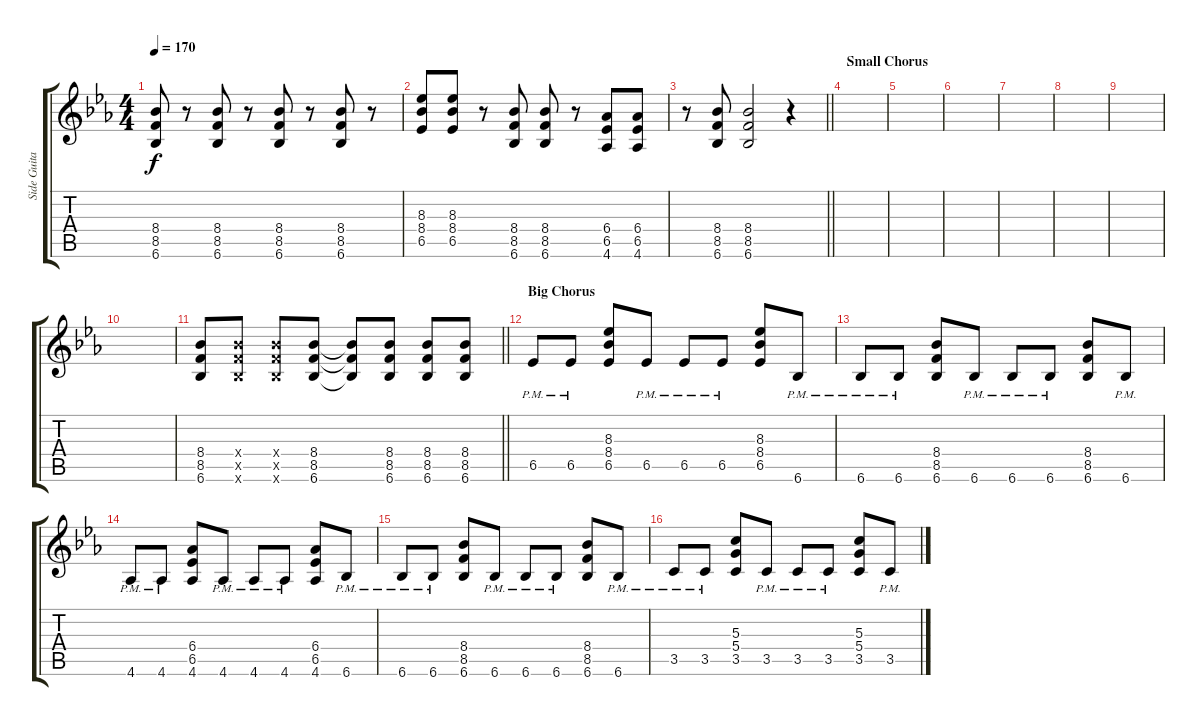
\track ("Side Guitar" "Side Guita") {instrument overdrivenguitar}
\staff {score tabs}
\tuning (E4 B3 G3 D3 A2 E2) {hide}
\ts (4 4)
\tempo 170
\clef g2
\ks eb
(8.4 8.5 6.6).8{dy f} r.8 (8.4 8.5 6.6).8 r.8 (8.4 8.5 6.6).8 r.8 (8.4 8.5 6.6).8 r.8 |
(8.3 8.4 6.5).8 (8.3 8.4 6.5).8 r.8 (8.4 8.5 6.6).8 (8.4 8.5 6.6).8 r.8 (6.4 6.5 4.6).8 (6.4 6.5 4.6).8 |
\barLineRight lightlight
r.8 (8.4 8.5 6.6).8 (8.4 8.5 6.6).2 r.4 |
\section ("" "Small Chorus")
|
|
|
|
|
|
|
\barLineRight lightlight
(8.4 8.5 6.6).8 (8.4{x} 8.5{x} 6.6{x}).8 (8.4{x} 8.5{x} 6.6{x}).8 (8.4 8.5 6.6).8 (8.4{t} 8.5{t} 6.6{t}).8 (8.4 8.5 6.6).8 (8.4 8.5 6.6).8 (8.4 8.5 6.6).8 |
\section ("" "Big Chorus")
6.5{pm}.8 6.5{pm}.8 (8.3 8.4 6.5).8 6.5{pm}.8 6.5{pm}.8 6.5{pm}.8 (8.3 8.4 6.5).8 6.6{pm}.8 |
6.6{pm}.8 6.6{pm}.8 (8.4 8.5 6.6).8 6.6{pm}.8 6.6{pm}.8 6.6{pm}.8 (8.4 8.5 6.6).8 6.6{pm}.8 |
4.6{pm}.8 4.6{pm}.8 (6.4 6.5 4.6).8 4.6{pm}.8 4.6{pm}.8 4.6{pm}.8 (6.4 6.5 4.6).8 6.6{pm}.8 |
6.6{pm}.8 6.6{pm}.8 (8.4 8.5 6.6).8 6.6{pm}.8 6.6{pm}.8 6.6{pm}.8 (8.4 8.5 6.6).8 6.6{pm}.8 |
3.5{pm}.8 3.5{pm}.8 (5.3 5.4 3.5).8 3.5{pm}.8 3.5{pm}.8 3.5{pm}.8 (5.3 5.4 3.5).8 3.5{pm}.8
